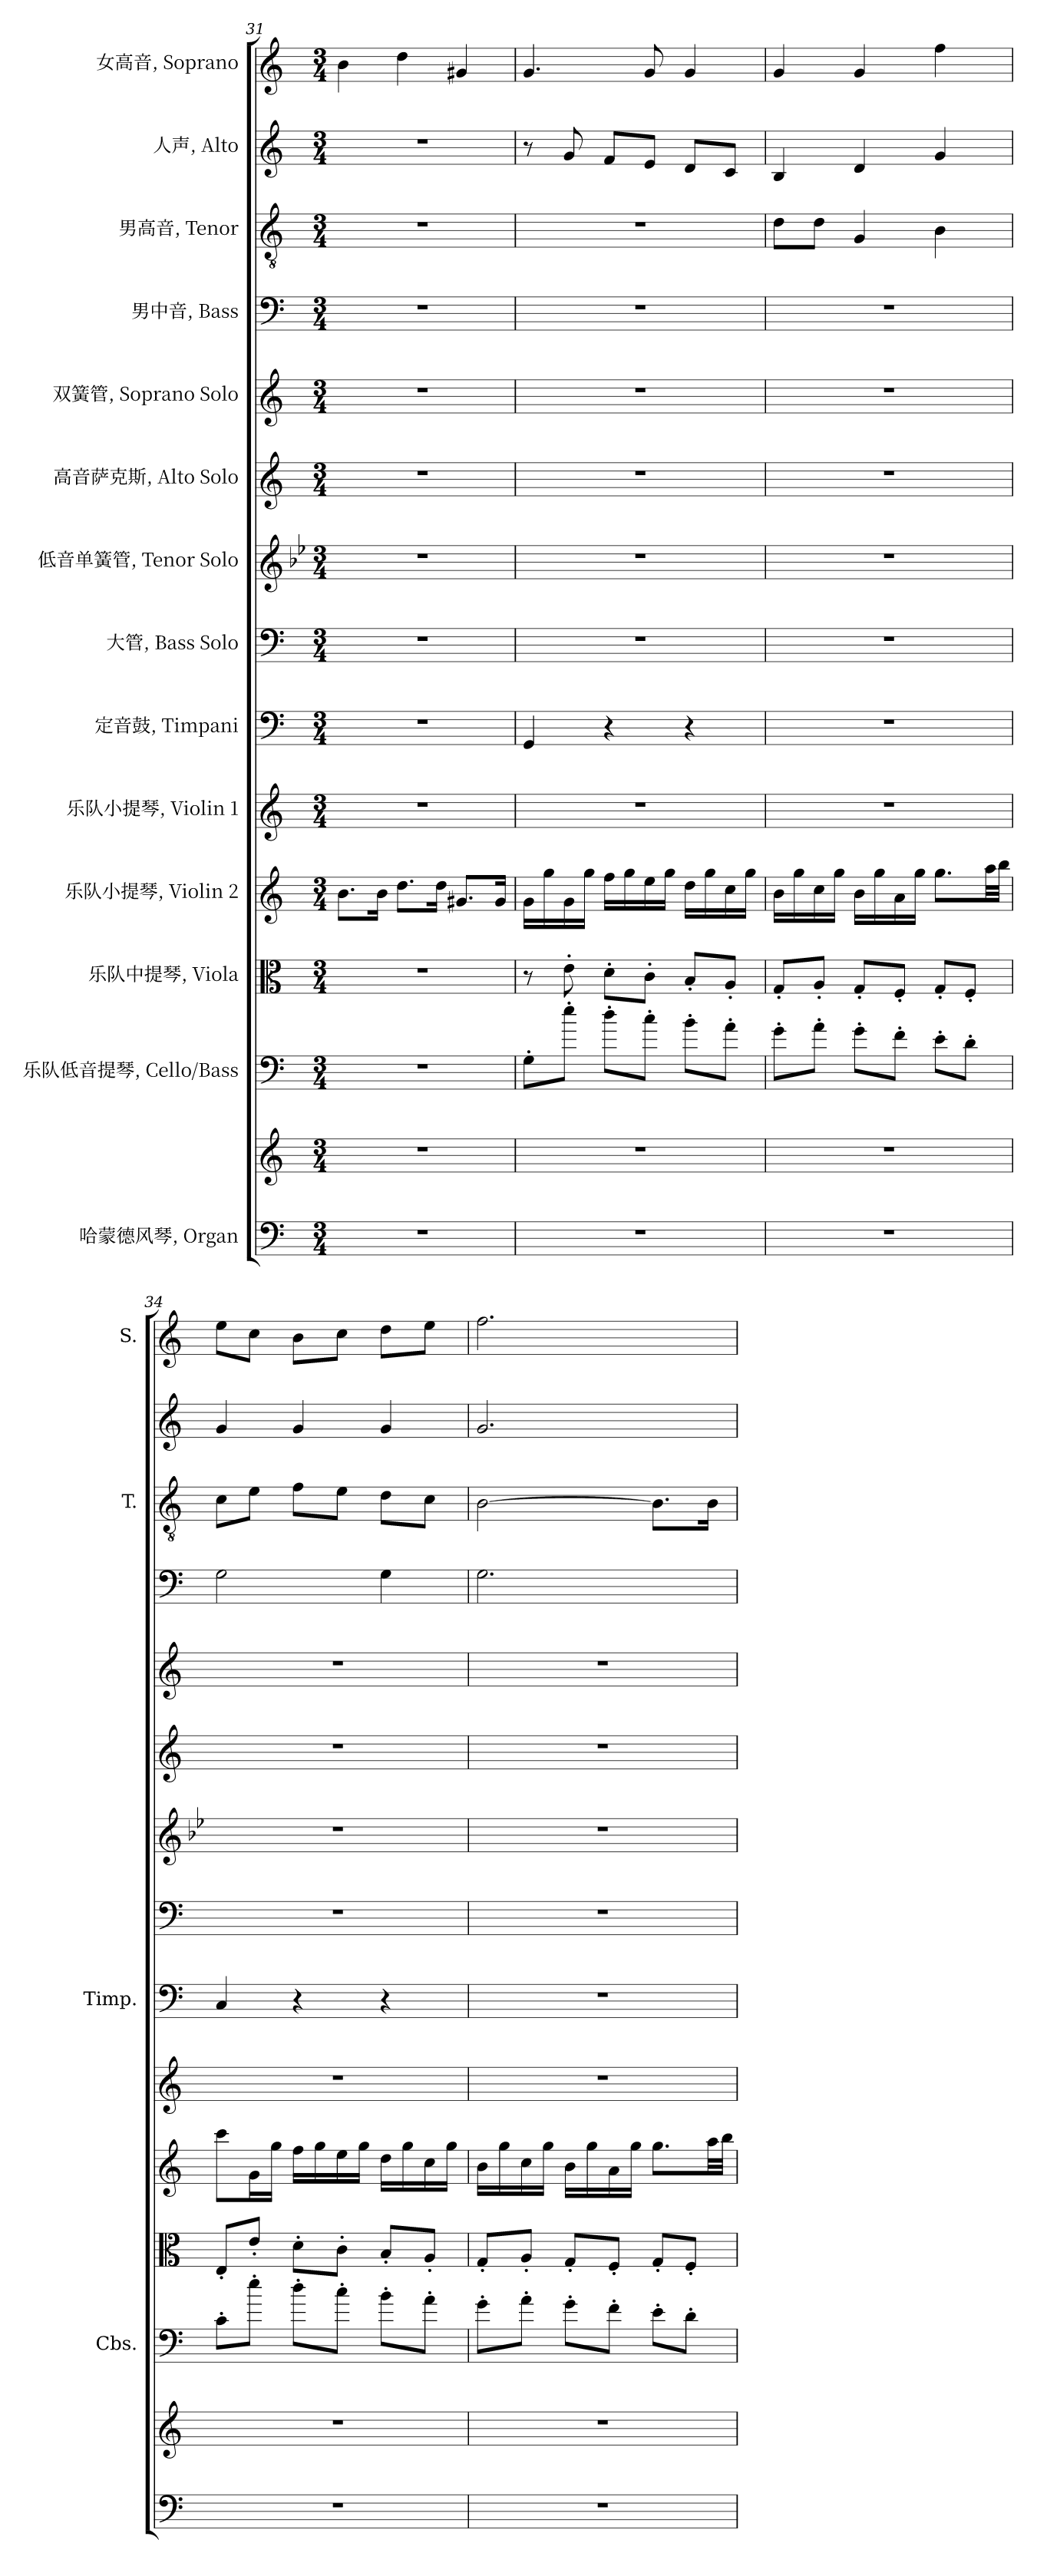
**kern	**kern	**kern	**kern	**kern	**kern	**kern	**kern	**kern	**kern	**kern	**kern	**kern	**kern	**kern
*part14	*part14	*part13	*part12	*part11	*part10	*part9	*part8	*part7	*part6	*part5	*part4	*part3	*part2	*part1
*staff15	*staff14	*staff13	*staff12	*staff11	*staff10	*staff9	*staff8	*staff7	*staff6	*staff5	*staff4	*staff3	*staff2	*staff1
*I"哈蒙德风琴, Organ	*	*I"乐队低音提琴, Cello/Bass	*I"乐队中提琴, Viola	*I"乐队小提琴, Violin 2	*I"乐队小提琴, Violin 1	*I"定音鼓, Timpani	*I"大管, Bass Solo	*I"低音单簧管, Tenor Solo	*I"高音萨克斯, Alto Solo	*I"双簧管, Soprano Solo	*I"男中音, Bass	*I"男高音, Tenor	*I"人声, Alto	*I"女高音, Soprano
*	*	*I'Cbs.	*	*	*	*I'Timp.	*	*	*	*	*	*I'T.	*	*I'S.
*clefF4	*clefG2	*clefF4	*clefC3	*clefG2	*clefG2	*clefF4	*clefF4	*clefG2	*clefG2	*clefG2	*clefF4	*clefGv2	*clefG2	*clefG2
*	*	*ITrd7c12	*	*	*	*	*	*ITrd8c14	*ITrd1c2	*	*	*	*	*
*k[]	*k[]	*k[]	*k[]	*k[]	*k[]	*k[]	*k[]	*k[b-e-]	*k[b-e-]	*k[]	*k[]	*k[]	*k[]	*k[]
*M3/4	*M3/4	*M3/4	*M3/4	*M3/4	*M3/4	*M3/4	*M3/4	*M3/4	*M3/4	*M3/4	*M3/4	*M3/4	*M3/4	*M3/4
=31	=31	=31	=31	=31	=31	=31	=31	=31	=31	=31	=31	=31	=31	=31
2.r	2.r	2.r	2.r	8.b\L	2.r	2.r	2.r	2.r	2.r	2.r	2.r	2.r	2.r	4b\
.	.	.	.	16b\Jk	.	.	.	.	.	.	.	.	.	.
.	.	.	.	8.dd\L	.	.	.	.	.	.	.	.	.	4dd\
.	.	.	.	16dd\Jk	.	.	.	.	.	.	.	.	.	.
.	.	.	.	8.g#X/L	.	.	.	.	.	.	.	.	.	4g#X/
.	.	.	.	16g#/Jk	.	.	.	.	.	.	.	.	.	.
!!LO:PB:g=z
=32	=32	=32	=32	=32	=32	=32	=32	=32	=32	=32	=32	=32	=32	=32
2.r	2.r	8GG'\L	8r	16g\LL	2.r	4GG/	2.r	2.r	2.r	2.r	2.r	2.r	8r	4.g/
.	.	.	.	16gg\	.	.	.	.	.	.	.	.	.	.
.	.	8e'\J	8e'\	16g\	.	.	.	.	.	.	.	.	8g/	.
.	.	.	.	16gg\JJ	.	.	.	.	.	.	.	.	.	.
.	.	8d'\L	8d'\L	16ff\LL	.	4r	.	.	.	.	.	.	8f/L	.
.	.	.	.	16gg\	.	.	.	.	.	.	.	.	.	.
.	.	8c'\J	8c'\J	16ee\	.	.	.	.	.	.	.	.	8e/J	8g/
.	.	.	.	16gg\JJ	.	.	.	.	.	.	.	.	.	.
.	.	8B'\L	8B'/L	16dd\LL	.	4r	.	.	.	.	.	.	8d/L	4g/
.	.	.	.	16gg\	.	.	.	.	.	.	.	.	.	.
.	.	8A'\J	8A'/J	16cc\	.	.	.	.	.	.	.	.	8c/J	.
.	.	.	.	16gg\JJ	.	.	.	.	.	.	.	.	.	.
=33	=33	=33	=33	=33	=33	=33	=33	=33	=33	=33	=33	=33	=33	=33
2.r	2.r	8G'\L	8G'/L	16b\LL	2.r	2.r	2.r	2.r	2.r	2.r	2.r	8d\L	4B/	4g/
.	.	.	.	16gg\	.	.	.	.	.	.	.	.	.	.
.	.	8A'\J	8A'/J	16cc\	.	.	.	.	.	.	.	8d\J	.	.
.	.	.	.	16gg\JJ	.	.	.	.	.	.	.	.	.	.
.	.	8G'\L	8G'/L	16b\LL	.	.	.	.	.	.	.	4G/	4d/	4g/
.	.	.	.	16gg\	.	.	.	.	.	.	.	.	.	.
.	.	8F'\J	8F'/J	16a\	.	.	.	.	.	.	.	.	.	.
.	.	.	.	16gg\JJ	.	.	.	.	.	.	.	.	.	.
.	.	8E'\L	8G'/L	8.gg\L	.	.	.	.	.	.	.	4B\	4g/	4ff\
.	.	8D'\J	8F'/J	.	.	.	.	.	.	.	.	.	.	.
.	.	.	.	32aa\LL	.	.	.	.	.	.	.	.	.	.
.	.	.	.	32bb\JJJ	.	.	.	.	.	.	.	.	.	.
=34	=34	=34	=34	=34	=34	=34	=34	=34	=34	=34	=34	=34	=34	=34
2.r	2.r	8C'\L	8E'/L	8ccc\L	2.r	4C/	2.r	2.r	2.r	2.r	2G\	8c\L	4g/	8ee\L
.	.	8e'\J	8e'/J	16g\L	.	.	.	.	.	.	.	8e\J	.	8cc\J
.	.	.	.	16gg\JJ	.	.	.	.	.	.	.	.	.	.
.	.	8d'\L	8d'\L	16ff\LL	.	4r	.	.	.	.	.	8f\L	4g/	8b\L
.	.	.	.	16gg\	.	.	.	.	.	.	.	.	.	.
.	.	8c'\J	8c'\J	16ee\	.	.	.	.	.	.	.	8e\J	.	8cc\J
.	.	.	.	16gg\JJ	.	.	.	.	.	.	.	.	.	.
.	.	8B'\L	8B'/L	16dd\LL	.	4r	.	.	.	.	4G\	8d\L	4g/	8dd\L
.	.	.	.	16gg\	.	.	.	.	.	.	.	.	.	.
.	.	8A'\J	8A'/J	16cc\	.	.	.	.	.	.	.	8c\J	.	8ee\J
.	.	.	.	16gg\JJ	.	.	.	.	.	.	.	.	.	.
!!LO:PB:g=z
=35	=35	=35	=35	=35	=35	=35	=35	=35	=35	=35	=35	=35	=35	=35
2.r	2.r	8G'\L	8G'/L	16b\LL	2.r	2.r	2.r	2.r	2.r	2.r	2.G\	[2B\	2.g/	2.ff\
.	.	.	.	16gg\	.	.	.	.	.	.	.	.	.	.
.	.	8A'\J	8A'/J	16cc\	.	.	.	.	.	.	.	.	.	.
.	.	.	.	16gg\JJ	.	.	.	.	.	.	.	.	.	.
.	.	8G'\L	8G'/L	16b\LL	.	.	.	.	.	.	.	.	.	.
.	.	.	.	16gg\	.	.	.	.	.	.	.	.	.	.
.	.	8F'\J	8F'/J	16a\	.	.	.	.	.	.	.	.	.	.
.	.	.	.	16gg\JJ	.	.	.	.	.	.	.	.	.	.
.	.	8E'\L	8G'/L	8.gg\L	.	.	.	.	.	.	.	8.B\L]	.	.
.	.	8D'\J	8F'/J	.	.	.	.	.	.	.	.	.	.	.
.	.	.	.	32aa\LL	.	.	.	.	.	.	.	16B\Jk	.	.
.	.	.	.	32bb\JJJ	.	.	.	.	.	.	.	.	.	.
=	=	=	=	=	=	=	=	=	=	=	=	=	=	=
*-	*-	*-	*-	*-	*-	*-	*-	*-	*-	*-	*-	*-	*-	*-
